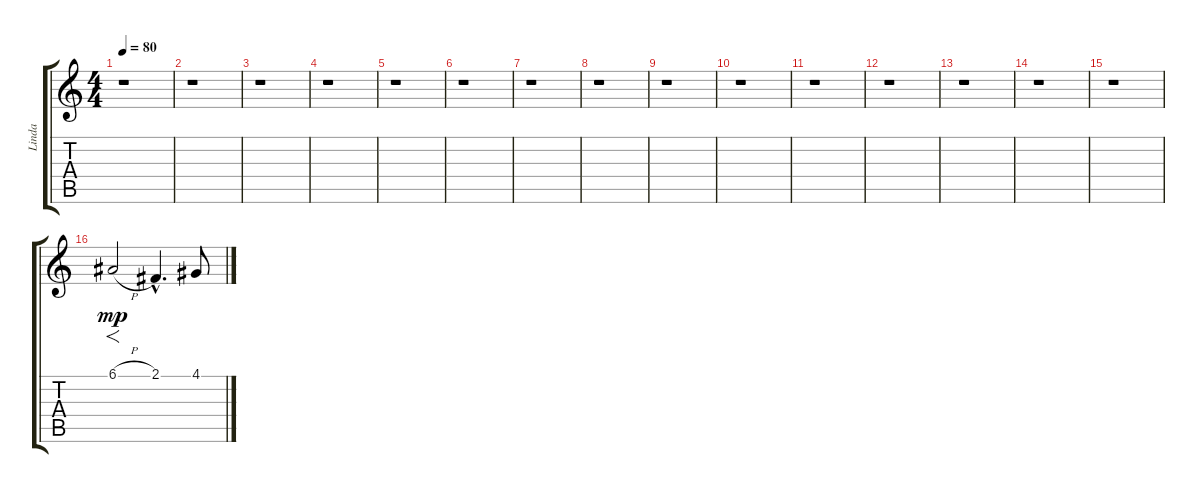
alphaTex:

\track ("Linda" "Linda") {instrument choiraahs}
\staff {score tabs}
\tuning (E4 B3 G3 D3 A2 E2) {hide}
\ts (4 4)
\tempo 80
\clef g2
\ks c
r.1{dy mp instrument choiraahs} |
r.1 |
r.1 |
r.1 |
r.1 |
r.1 |
r.1 |
r.1 |
r.1 |
r.1 |
r.1 |
r.1 |
r.1 |
r.1 |
r.1 |
6.1{h}.2{f} 2.1{hac}.4{d} 4.1.8
